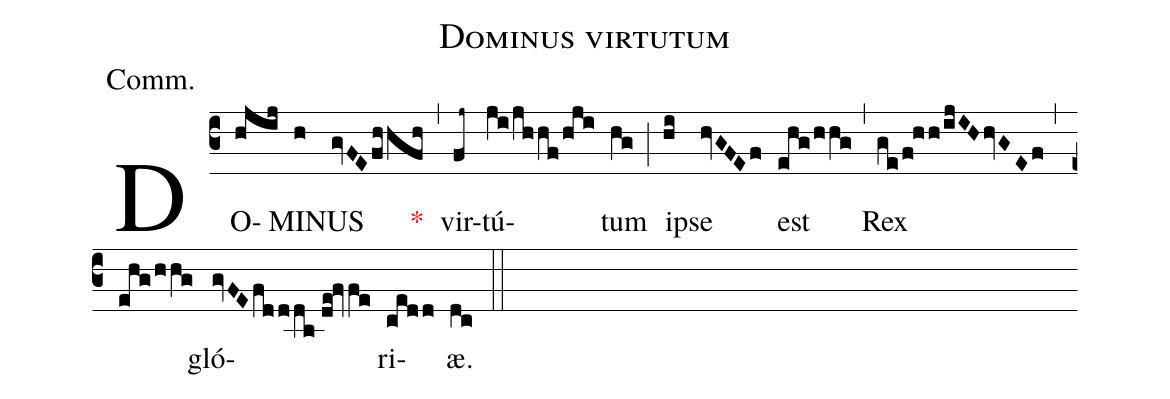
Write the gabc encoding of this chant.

name:Dominus virtutum;
annotation:Comm.;
mode:III.;
office-part:Communion;
%%
(c3) DO(hjij)MI(h)NUS(gvFEfhhfh) <v>\red{*}</v>(,) vir(fj~)tú(ji/jhhf/hji)tum(hg) (;) ip(hi)se(hvGFEf) est(ehg/hhg) (,) Rex(ge/f!hh/ijIHhvGEf) (,) (ehg/hhg) gló(gvFEfdddb//de!fvfe)ri(cedd)æ.(dc) (::)
